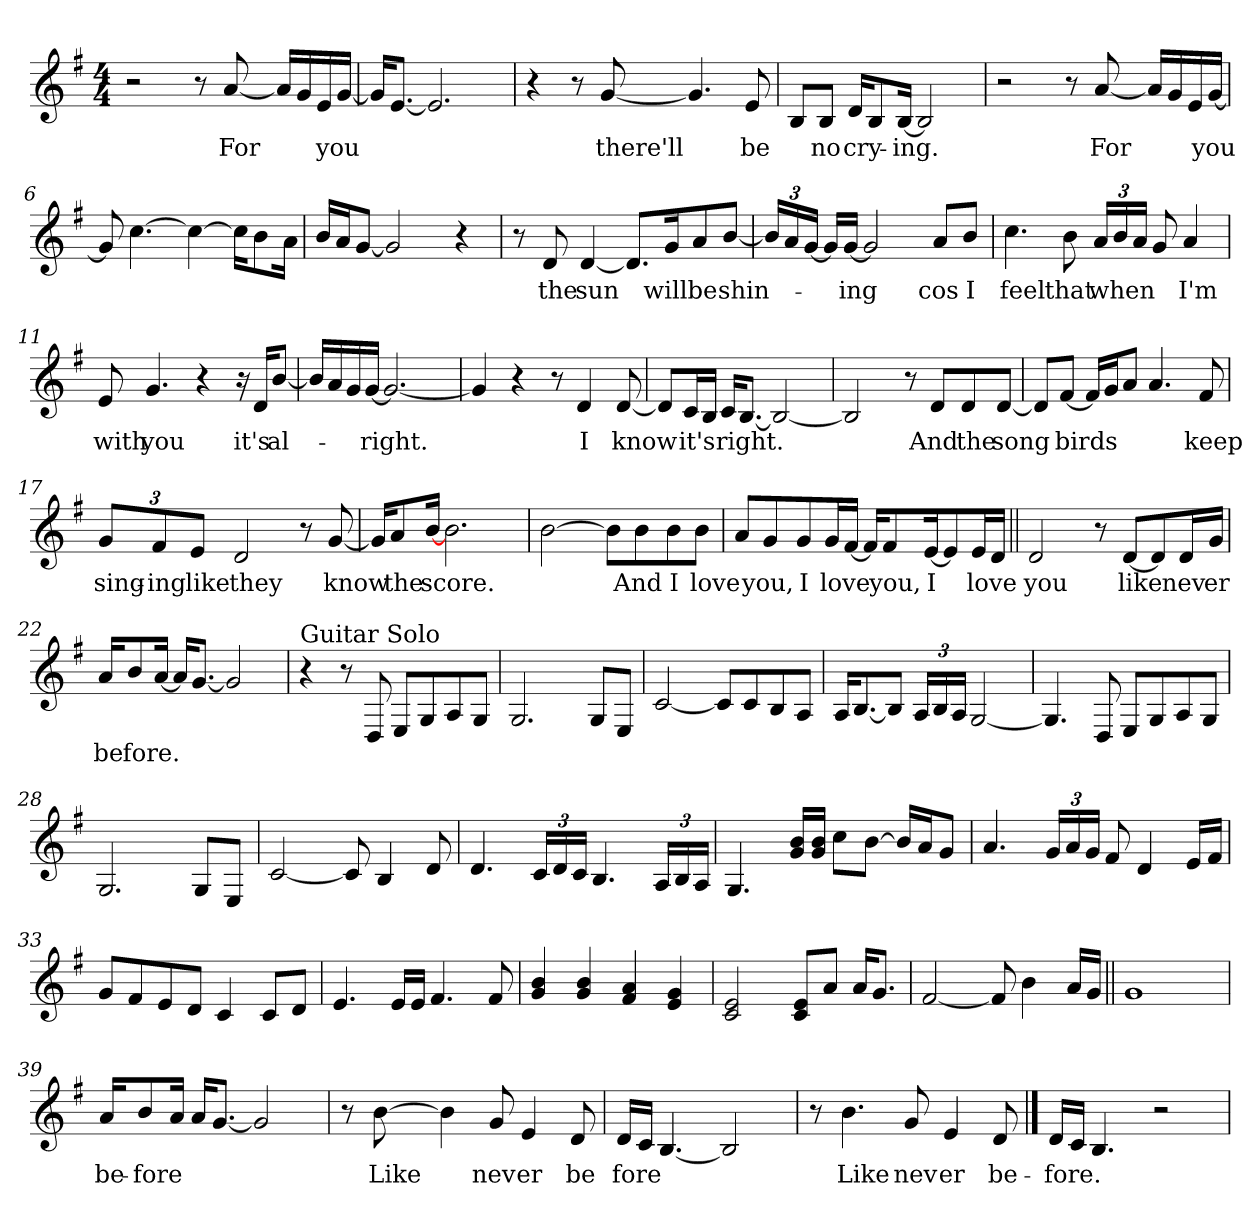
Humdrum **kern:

**kern	**text
*part1	*part1
*staff1	*staff1
*clefG2	*
*k[f#]	*
*G:	*
*M4/4	*
=1	=1
2r	.
8r	.
[8a/	For
16a/LL]	.
16g/	.
16e/	.
[16g/JJ	you
=2	=2
16g/KL]	.
[8.e/J	.
2.e/]	.
=3	=3
4r	.
8r	.
[8g/	there'll
4.g/]	.
8e/	be
=4	=4
8B/L	.
8B/J	no
16d/KL	cry-
8B/	.
[16B/Jk	ing.
2B/]	.
!!LO:LB:g=z
=5	=5
2r	.
8r	.
[8a/	For
16a/LL]	.
16g/	.
16e/	.
[16g/JJ	you
=6	=6
8g/]	.
[4.cc\	.
4cc\_	.
16cc\KL]	.
8b\	.
16a\Jk	.
=7	=7
16b/LL	.
16a/J	.
[8g/J	.
2g/]	.
4r	.
=8	=8
8r	.
8d/	the
[4d/	sun
8.d/L]	.
16g/K	will
8a/	be
[8b/J	-shin-
!!LO:LB:g=z
=9	=9
*Xbrackettup	*
24b/LL]	.
24a/	.
[24g/JJ	.
16g/LL]	.
[16g/JJ	ing
2g/]	.
8a/L	cos
8b/J	I
=10	=10
4.cc\	feel
8b\	that
24a/LL	when
24b/	.
24a/JJ	.
8g/	.
4a/	I'm
=11	=11
8e/	with
4.g/	you
4r	.
16r	.
16d/KL	it's
[8b/J	al-
!!LO:LB:g=z
=12	=12
16b/LL]	.
16a/	.
16g/	.
[16g/JJ	right.
2.g/_	.
=13	=13
4g/]	.
4r	.
8r	.
4d/	I
[8d/	know
=14	=14
8d/L]	.
16c/L	it's
16B/JJ	.
16c/KL	right.
[8.B/J	.
2B/_	.
=15	=15
2B/]	.
8r	.
8d/L	And
8d/	the
[8d/J	song
!!LO:LB:g=z
=16	=16
8d/L]	.
[8f#/J	birds
16f#/LL]	.
16g/J	.
8a/J	.
4.a/	.
8f#/	keep
=17	=17
12g/L	sing-
12f#/	ing
12e/J	like
2d/	they
8r	.
[8g/	know
=18	=18
16g/KL]	.
8a/	the
[16b/Jk	score.
2.b\	.
=19	=19
[2b\	.
8b\L]	.
8b\	And
8b\	I
8b\J	love
!!LO:LB:g=z
=20	=20
8a/L	.
8g/	you,
8g/	I
16g/L	love
[16f#/JJ	.
16f#/KL]	.
8f#/	you,
[16e/K	I
8e/]	.
16e/L	love
16d/JJ	.
=21||	=21||
2d/	you
8r	.
[8d/L	like
8d/]	.
16d/L	nev
16g/JJ	er
=22	=22
16a/KL	-be
8b/	fore.
[16a/Jk	.
16a/KL]	.
[8.g/J	.
2g/]	.
!!LO:LB:g=z
=23	=23
!LO:TX:a:t=Guitar Solo	!
4r	.
8r	.
8D/	.
8E/L	.
8G/	.
8A/	.
8G/J	.
=24	=24
2.G/	.
8G/L	.
8E/J	.
=25	=25
[2c/	.
8c/L]	.
8c/	.
8B/	.
8A/J	.
=26	=26
16A/KL	.
[8.B/	.
8B/J]	.
24A/LL	.
24B/	.
24A/JJ	.
[2G/	.
=27	=27
4.G/]	.
8D/	.
8E/L	.
8G/	.
8A/	.
8G/J	.
=28	=28
2.G/	.
8G/L	.
8E/J	.
!!LO:LB:g=z
=29	=29
[2c/	.
8c/]	.
4B/	.
8d/	.
=30	=30
4.d/	.
24c/LL	.
24d/	.
24c/JJ	.
4.B/	.
24A/LL	.
24B/	.
24A/JJ	.
=31	=31
4.G/	.
16g/ 16b/LL	.
16g/ 16b/JJ	.
8cc\L	.
[8b\J	.
16b/LL]	.
16a/J	.
8g/J	.
=32	=32
4.a/	.
24g/LL	.
24a/	.
24g/JJ	.
8f#/	.
4d/	.
16e/LL	.
16f#/JJ	.
=33	=33
8g/L	.
8f#/	.
8e/	.
8d/J	.
4c/	.
8c/L	.
8d/J	.
!!LO:PB:g=z
=34	=34
4.e/	.
16e/LL	.
16e/JJ	.
4.f#/	.
8f#/	.
=35	=35
4g/ 4b/	.
4g/ 4b/	.
4f#/ 4a/	.
4e/ 4g/	.
=36	=36
2c/ 2e/	.
8c/ 8e/L	.
8a/J	.
16a/KL	.
8.g/J	.
=37	=37
[2f#/	.
8f#/]	.
4b\	.
16a/LL	.
16g/JJ	.
=38||	=38||
1g	.
=39	=39
16a/KL	be-
8b/	fore
16a/Jk	.
16a/KL	.
[8.g/J	.
2g/]	.
!!LO:LB:g=z
=40	=40
8r	.
[8b\	Like
4b\]	.
8g/	nev
4e/	er
8d/	-be
=41	=41
16d/LL	fore
16c/JJ	.
[4.B/	.
2B/]	.
=42	=42
8r	.
4.b\	Like
8g/	-nev
4e/	er
8d/	-be-
==43	==43
16d/LL	fore.
16c/JJ	.
4.B/	.
2r	.
=	=
*-	*-
